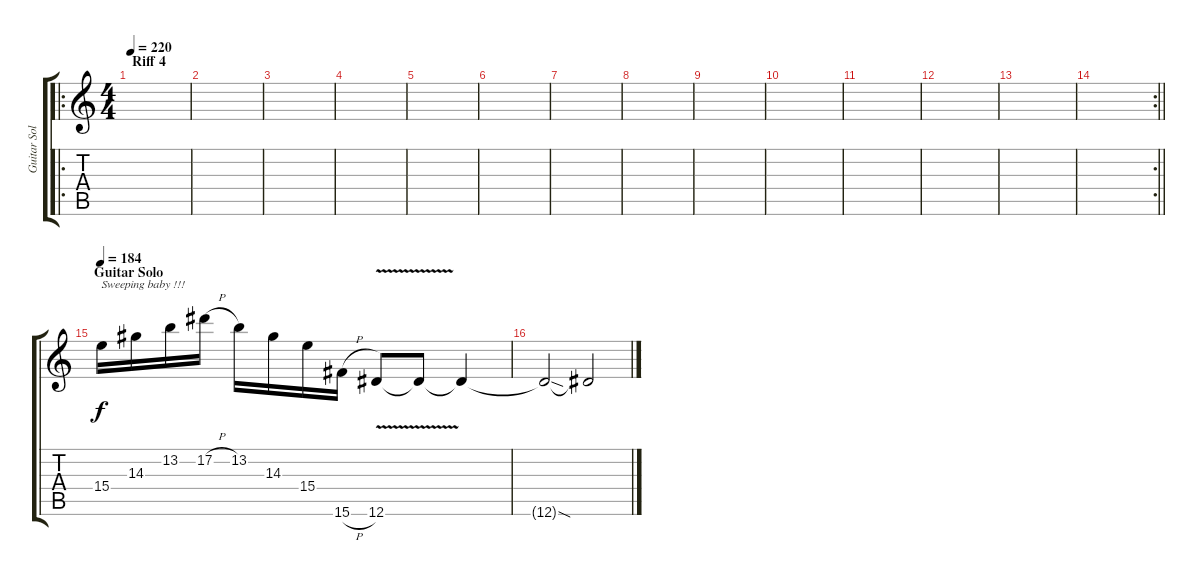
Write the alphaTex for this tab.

\track ("Guitar Solo" "Guitar Sol") {instrument distortionguitar}
\staff {score tabs}
\tuning (Eb4 Bb3 Gb3 Db3 Ab2 Eb2) {hide}
\ro
\ts (4 4)
\section ("" "Riff 4")
\tempo 220
\clef g2
\ks c
|
|
|
|
|
|
|
|
|
|
|
|
|
\rc 2
\barLineRight lightlight
|
\section ("" "Guitar Solo")
\tempo 184
15.4.16{txt "Sweeping baby !!!"} 14.3.16 13.2.16 17.2{h}.16 13.2.16 14.3.16 15.4.16 15.6{h}.16 12.6{v}.8 12.6{t}.8 12.6{t}.4 |
12.6{sod t}.2 12.6{t}.2
